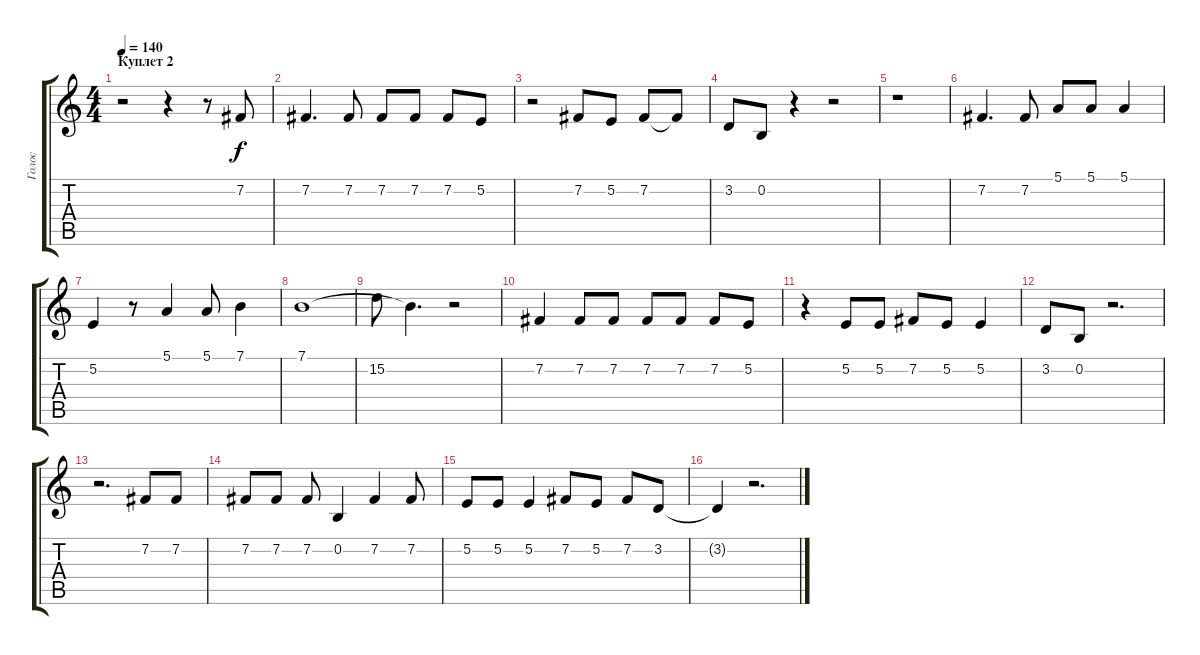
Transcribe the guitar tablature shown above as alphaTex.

\track ("Голос" "Голос") {instrument pad1newage}
\staff {score tabs}
\tuning (E4 B3 G3 D3 A2 E2) {hide}
\ts (4 4)
\section ("" "Куплет 2")
\tempo 140
\clef g2
\ks c
r.2{dy f} r.4 r.8 7.2.8 |
7.2.4{d} 7.2.8 7.2.8 7.2.8 7.2.8 5.2.8 |
r.2 7.2.8 5.2.8 7.2.8 7.2{t}.8 |
3.2.8 0.2.8 r.4 r.2 |
r.1 |
7.2.4{d} 7.2.8 5.1.8 5.1.8 5.1.4 |
5.2.4 r.8 5.1.4 5.1.8 7.1.4 |
7.1.1 |
15.2.8 7.1{t}.4{d} r.2 |
7.2.4 7.2.8 7.2.8 7.2.8 7.2.8 7.2.8 5.2.8 |
r.4 5.2.8 5.2.8 7.2.8 5.2.8 5.2.4 |
3.2.8 0.2.8 r.2{d} |
r.2{d} 7.2.8 7.2.8 |
7.2.8 7.2.8 7.2.8 0.2.4 7.2.4 7.2.8 |
5.2.8 5.2.8 5.2.4 7.2.8 5.2.8 7.2.8 3.2.8 |
3.2{t}.4 r.2{d}
